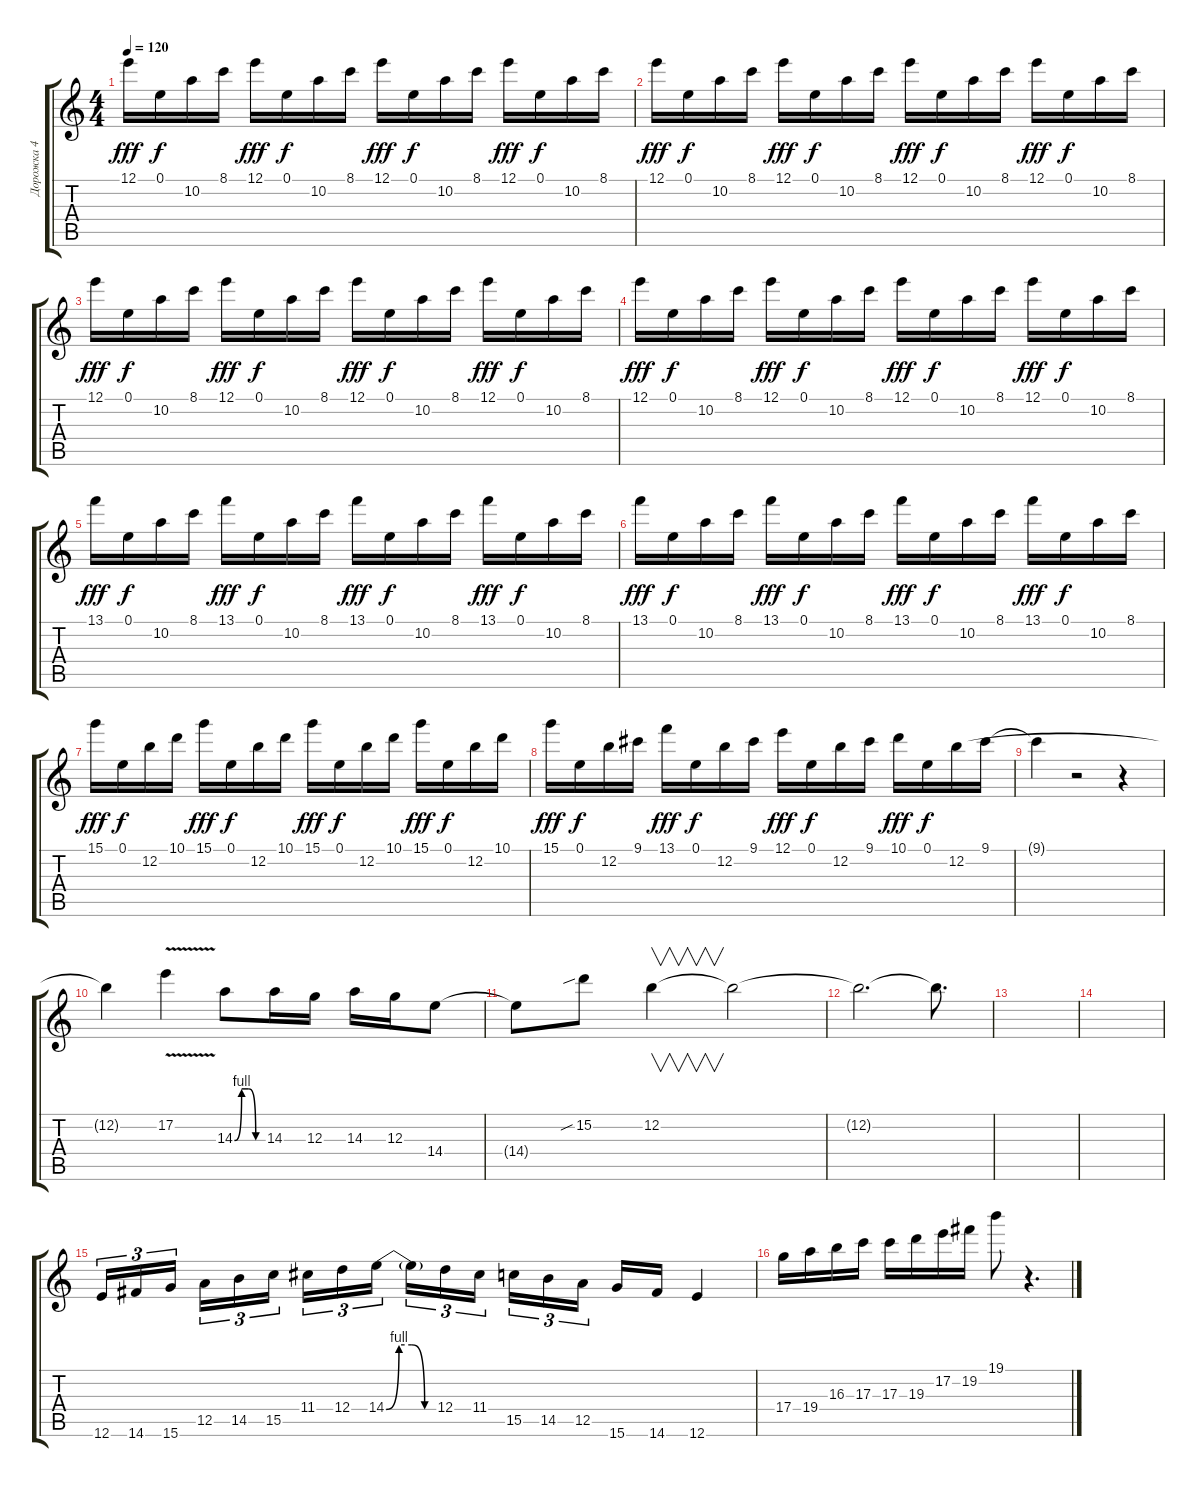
\track ("Дорожка 4" "Дорожка 4") {instrument distortionguitar}
\staff {score tabs}
\tuning (E4 B3 G3 D3 A2 E2) {hide}
\ts (4 4)
\tempo 120
\clef g2
\ks c
12.1.16{dy fff} 0.1.16{dy f} 10.2.16 8.1.16 12.1.16{dy fff} 0.1.16{dy f} 10.2.16 8.1.16 12.1.16{dy fff} 0.1.16{dy f} 10.2.16 8.1.16 12.1.16{dy fff} 0.1.16{dy f} 10.2.16 8.1.16 |
12.1.16{dy fff} 0.1.16{dy f} 10.2.16 8.1.16 12.1.16{dy fff} 0.1.16{dy f} 10.2.16 8.1.16 12.1.16{dy fff} 0.1.16{dy f} 10.2.16 8.1.16 12.1.16{dy fff} 0.1.16{dy f} 10.2.16 8.1.16 |
12.1.16{dy fff} 0.1.16{dy f} 10.2.16 8.1.16 12.1.16{dy fff} 0.1.16{dy f} 10.2.16 8.1.16 12.1.16{dy fff} 0.1.16{dy f} 10.2.16 8.1.16 12.1.16{dy fff} 0.1.16{dy f} 10.2.16 8.1.16 |
12.1.16{dy fff} 0.1.16{dy f} 10.2.16 8.1.16 12.1.16{dy fff} 0.1.16{dy f} 10.2.16 8.1.16 12.1.16{dy fff} 0.1.16{dy f} 10.2.16 8.1.16 12.1.16{dy fff} 0.1.16{dy f} 10.2.16 8.1.16 |
13.1.16{dy fff} 0.1.16{dy f} 10.2.16 8.1.16 13.1.16{dy fff} 0.1.16{dy f} 10.2.16 8.1.16 13.1.16{dy fff} 0.1.16{dy f} 10.2.16 8.1.16 13.1.16{dy fff} 0.1.16{dy f} 10.2.16 8.1.16 |
13.1.16{dy fff} 0.1.16{dy f} 10.2.16 8.1.16 13.1.16{dy fff} 0.1.16{dy f} 10.2.16 8.1.16 13.1.16{dy fff} 0.1.16{dy f} 10.2.16 8.1.16 13.1.16{dy fff} 0.1.16{dy f} 10.2.16 8.1.16 |
15.1.16{dy fff} 0.1.16{dy f} 12.2.16 10.1.16 15.1.16{dy fff} 0.1.16{dy f} 12.2.16 10.1.16 15.1.16{dy fff} 0.1.16{dy f} 12.2.16 10.1.16 15.1.16{dy fff} 0.1.16{dy f} 12.2.16 10.1.16 |
15.1.16{dy fff} 0.1.16{dy f} 12.2.16 9.1.16 13.1.16{dy fff} 0.1.16{dy f} 12.2.16 9.1.16 12.1.16{dy fff} 0.1.16{dy f} 12.2.16 9.1.16 10.1.16{dy fff} 0.1.16{dy f} 12.2.16 9.1.16 |
9.1{t}.4 r.2 r.4 |
12.2{t}.4 17.2{v}.4 14.3{be (custom 0 0 15 4 30 4 45 0 60 0)}.8 14.3.16 12.3.16 14.3.16 12.3.16 14.4.8 |
14.4{t}.8 15.2{sib}.8 12.2.4{v} 12.2{t}.2 |
12.2{t}.2{d} 12.2{t}.8{d} |
|
|
12.6.16{tu (3 2)} 14.6.16{tu (3 2)} 15.6.16{tu (3 2) beam splitsecondary} 12.5.16{tu (3 2)} 14.5.16{tu (3 2)} 15.5.16{tu (3 2)} 11.4.16{tu (3 2)} 12.4.16{tu (3 2)} 14.4{be (custom 0 0 15 4 30 4 45 0 60 0)}.16{tu (3 2) beam splitsecondary} 14.4{t}.16{tu (3 2)} 12.4.16{tu (3 2)} 11.4.16{tu (3 2)} 15.5.16{tu (3 2)} 14.5.16{tu (3 2)} 12.5.16{tu (3 2) beam splitsecondary} 15.6.16 14.6.16 12.6.4 |
17.4.16 19.4.16 16.3.16 17.3.16 17.3.16 19.3.16 17.2.16 19.2.16 19.1.8 r.4{d}
